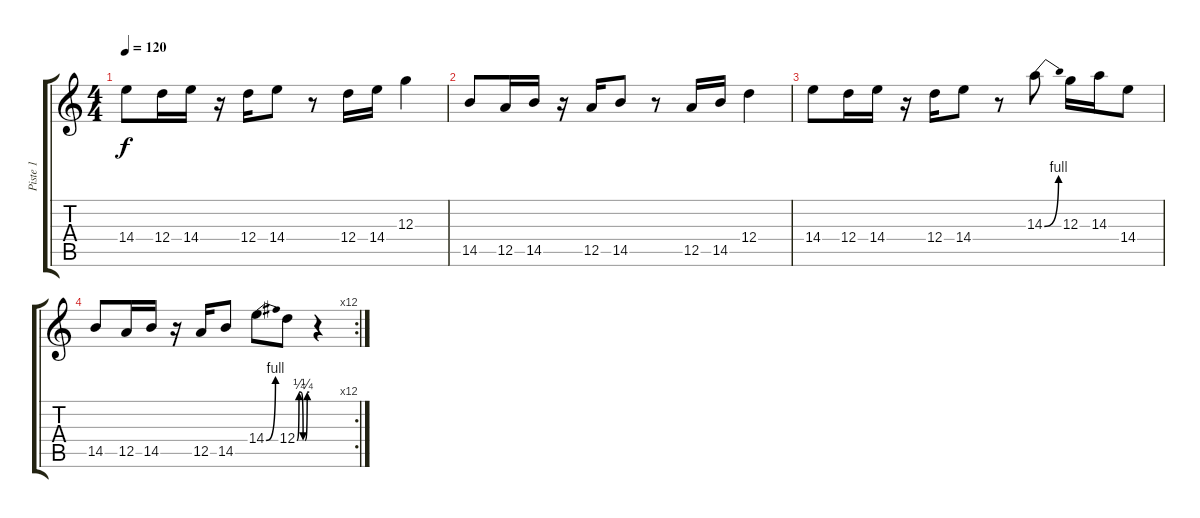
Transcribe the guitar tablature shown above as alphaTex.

\track ("Piste 1" "Piste 1") {instrument overdrivenguitar}
\staff {score tabs}
\tuning (E4 B3 G3 D3 A2 E2) {hide}
\ts (4 4)
\tempo 120
\clef g2
\ks c
14.4.8{dy f} 12.4.16 14.4.16 r.16 12.4.16 14.4.8 r.8 12.4.16 14.4.16 12.3.4 |
14.5.8 12.5.16 14.5.16 r.16 12.5.16 14.5.8 r.8 12.5.16 14.5.16 12.4.4 |
14.4.8 12.4.16 14.4.16 r.16 12.4.16 14.4.8 r.8 14.3{be (bend 0 0 60 4)}.8 12.3.16 14.3.16 14.4.8 |
\rc 12
14.5.8 12.5.16 14.5.16 r.16 12.5.16 14.5.8 14.4{be (bend 0 0 60 4)}.8 12.4{be (custom 0 0 10 1 20 1 30 0 40 0 50 1 60 1)}.8 r.4
